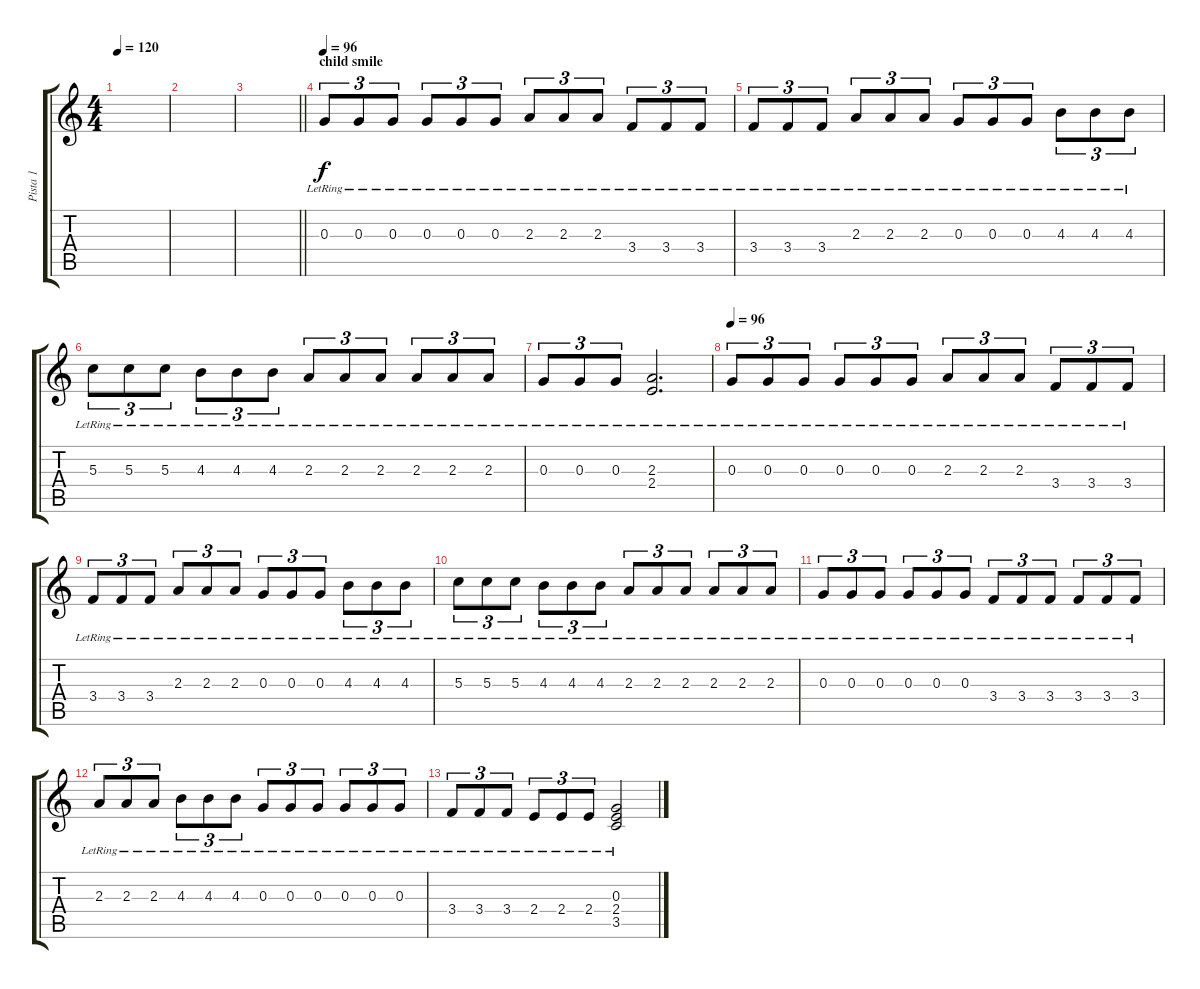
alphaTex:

\track ("Pista 1" "Pista 1") {instrument acousticguitarsteel}
\staff {score tabs}
\tuning (E4 B3 G3 D3 A2 E2) {hide}
\ts (4 4)
\tempo 120
\clef g2
\ks c
|
|
\barLineRight lightlight
|
\section ("" "child smile")
\tempo 96
0.3{lr}.8{tu (3 2)} 0.3{lr}.8{tu (3 2)} 0.3{lr}.8{tu (3 2)} 0.3{lr}.8{tu (3 2)} 0.3{lr}.8{tu (3 2)} 0.3{lr}.8{tu (3 2)} 2.3{lr}.8{tu (3 2)} 2.3{lr}.8{tu (3 2)} 2.3{lr}.8{tu (3 2)} 3.4{lr}.8{tu (3 2)} 3.4{lr}.8{tu (3 2)} 3.4{lr}.8{tu (3 2)} |
3.4{lr}.8{tu (3 2)} 3.4{lr}.8{tu (3 2)} 3.4{lr}.8{tu (3 2)} 2.3{lr}.8{tu (3 2)} 2.3{lr}.8{tu (3 2)} 2.3{lr}.8{tu (3 2)} 0.3{lr}.8{tu (3 2)} 0.3{lr}.8{tu (3 2)} 0.3{lr}.8{tu (3 2)} 4.3{lr}.8{tu (3 2)} 4.3{lr}.8{tu (3 2)} 4.3{lr}.8{tu (3 2)} |
5.3{lr}.8{tu (3 2)} 5.3{lr}.8{tu (3 2)} 5.3{lr}.8{tu (3 2)} 4.3{lr}.8{tu (3 2)} 4.3{lr}.8{tu (3 2)} 4.3{lr}.8{tu (3 2)} 2.3{lr}.8{tu (3 2)} 2.3{lr}.8{tu (3 2)} 2.3{lr}.8{tu (3 2)} 2.3{lr}.8{tu (3 2)} 2.3{lr}.8{tu (3 2)} 2.3{lr}.8{tu (3 2)} |
0.3{lr}.8{tu (3 2)} 0.3{lr}.8{tu (3 2)} 0.3{lr}.8{tu (3 2)} (2.3{lr} 2.4{lr}).2{d} |
\tempo 96
0.3{lr}.8{tu (3 2)} 0.3{lr}.8{tu (3 2)} 0.3{lr}.8{tu (3 2)} 0.3{lr}.8{tu (3 2)} 0.3{lr}.8{tu (3 2)} 0.3{lr}.8{tu (3 2)} 2.3{lr}.8{tu (3 2)} 2.3{lr}.8{tu (3 2)} 2.3{lr}.8{tu (3 2)} 3.4{lr}.8{tu (3 2)} 3.4{lr}.8{tu (3 2)} 3.4{lr}.8{tu (3 2)} |
3.4{lr}.8{tu (3 2)} 3.4{lr}.8{tu (3 2)} 3.4{lr}.8{tu (3 2)} 2.3{lr}.8{tu (3 2)} 2.3{lr}.8{tu (3 2)} 2.3{lr}.8{tu (3 2)} 0.3{lr}.8{tu (3 2)} 0.3{lr}.8{tu (3 2)} 0.3{lr}.8{tu (3 2)} 4.3{lr}.8{tu (3 2)} 4.3{lr}.8{tu (3 2)} 4.3{lr}.8{tu (3 2)} |
5.3{lr}.8{tu (3 2)} 5.3{lr}.8{tu (3 2)} 5.3{lr}.8{tu (3 2)} 4.3{lr}.8{tu (3 2)} 4.3{lr}.8{tu (3 2)} 4.3{lr}.8{tu (3 2)} 2.3{lr}.8{tu (3 2)} 2.3{lr}.8{tu (3 2)} 2.3{lr}.8{tu (3 2)} 2.3{lr}.8{tu (3 2)} 2.3{lr}.8{tu (3 2)} 2.3{lr}.8{tu (3 2)} |
0.3{lr}.8{tu (3 2)} 0.3{lr}.8{tu (3 2)} 0.3{lr}.8{tu (3 2)} 0.3{lr}.8{tu (3 2)} 0.3{lr}.8{tu (3 2)} 0.3{lr}.8{tu (3 2)} 3.4{lr}.8{tu (3 2)} 3.4{lr}.8{tu (3 2)} 3.4{lr}.8{tu (3 2)} 3.4{lr}.8{tu (3 2)} 3.4{lr}.8{tu (3 2)} 3.4{lr}.8{tu (3 2)} |
2.3{lr}.8{tu (3 2)} 2.3{lr}.8{tu (3 2)} 2.3{lr}.8{tu (3 2)} 4.3{lr}.8{tu (3 2)} 4.3{lr}.8{tu (3 2)} 4.3{lr}.8{tu (3 2)} 0.3{lr}.8{tu (3 2)} 0.3{lr}.8{tu (3 2)} 0.3{lr}.8{tu (3 2)} 0.3{lr}.8{tu (3 2)} 0.3{lr}.8{tu (3 2)} 0.3{lr}.8{tu (3 2)} |
3.4{lr}.8{tu (3 2)} 3.4{lr}.8{tu (3 2)} 3.4{lr}.8{tu (3 2)} 2.4{lr}.8{tu (3 2)} 2.4{lr}.8{tu (3 2)} 2.4{lr}.8{tu (3 2)} (0.3{lr} 2.4{lr} 3.5{lr}).2
